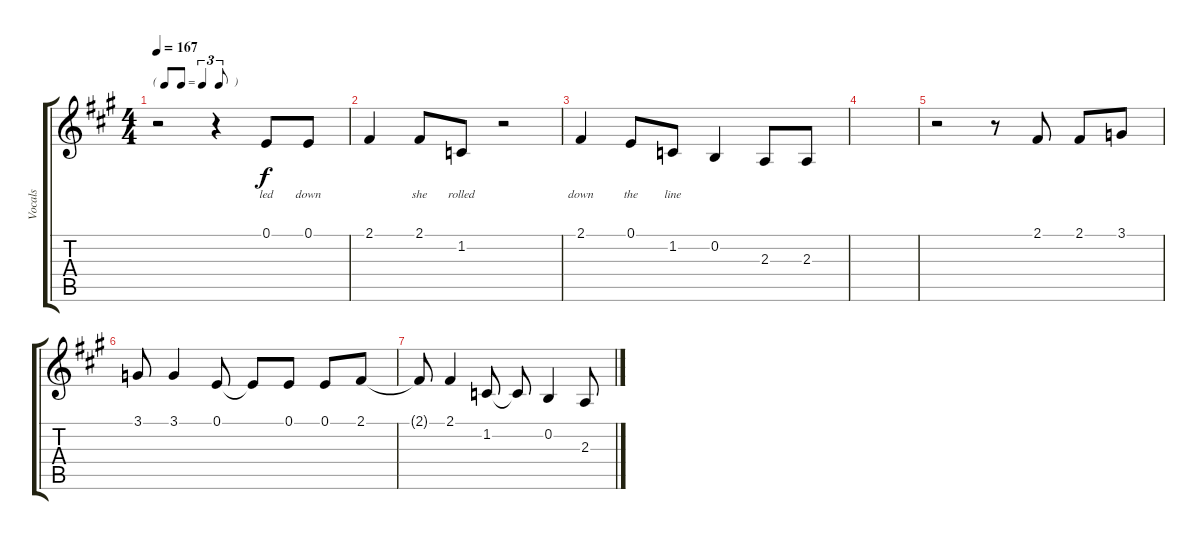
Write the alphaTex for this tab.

\track ("Vocals" "Vocals") {instrument altosax}
\staff {score tabs}
\tuning (E4 B3 G3 D3 A2 E2) {hide}
\ts (4 4)
\tf triplet8th
\tempo 167
\clef g2
\ks a
r.2{dy f} r.4 0.1.8{lyrics (0 "led") lyrics (1 "") lyrics (2 "") lyrics (3 "") lyrics (4 "")} 0.1.8{lyrics (0 "down") lyrics (1 "") lyrics (2 "") lyrics (3 "") lyrics (4 "")} |
2.1.4{lyrics (0 "") lyrics (1 "") lyrics (2 "") lyrics (3 "") lyrics (4 "")} 2.1.8{lyrics (0 "she") lyrics (1 "") lyrics (2 "") lyrics (3 "") lyrics (4 "")} 1.2.8{lyrics (0 "rolled") lyrics (1 "") lyrics (2 "") lyrics (3 "") lyrics (4 "")} r.2 |
2.1.4{lyrics (0 "down") lyrics (1 "") lyrics (2 "") lyrics (3 "") lyrics (4 "")} 0.1.8{lyrics (0 "the") lyrics (1 "") lyrics (2 "") lyrics (3 "") lyrics (4 "")} 1.2.8{lyrics (0 "line") lyrics (1 "") lyrics (2 "") lyrics (3 "") lyrics (4 "")} 0.2.4 2.3.8 2.3.8 |
|
r.2 r.8 2.1.8 2.1.8 3.1.8 |
3.1.8 3.1.4 0.1.8 0.1{t}.8 0.1.8 0.1.8 2.1.8 |
2.1{t}.8 2.1.4 1.2.8 1.2{t}.8 0.2.4 2.3.8
